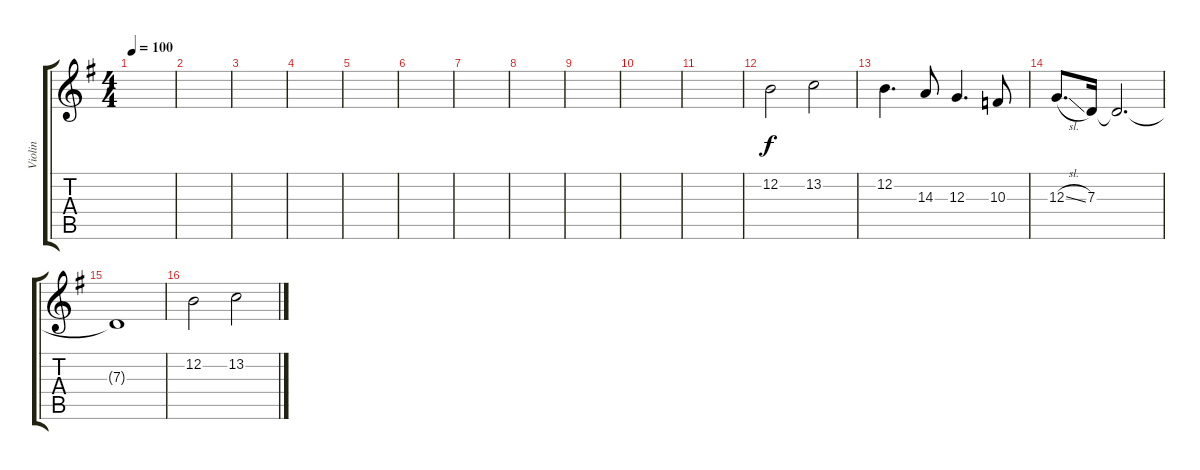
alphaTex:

\track ("Violin" "Violin") {instrument violin}
\staff {score tabs}
\tuning (E4 B3 G3 D3 A2 E2) {hide}
\ts (4 4)
\tempo 100
\clef g2
\ks g
|
|
|
|
|
|
|
|
|
|
|
12.2.2 13.2.2 |
12.2.4{d} 14.3.8 12.3.4{d} 10.3.8 |
12.3{sl}.8{d} 7.3.16 7.3{t}.2{d} |
7.3{t}.1 |
12.2.2 13.2.2
